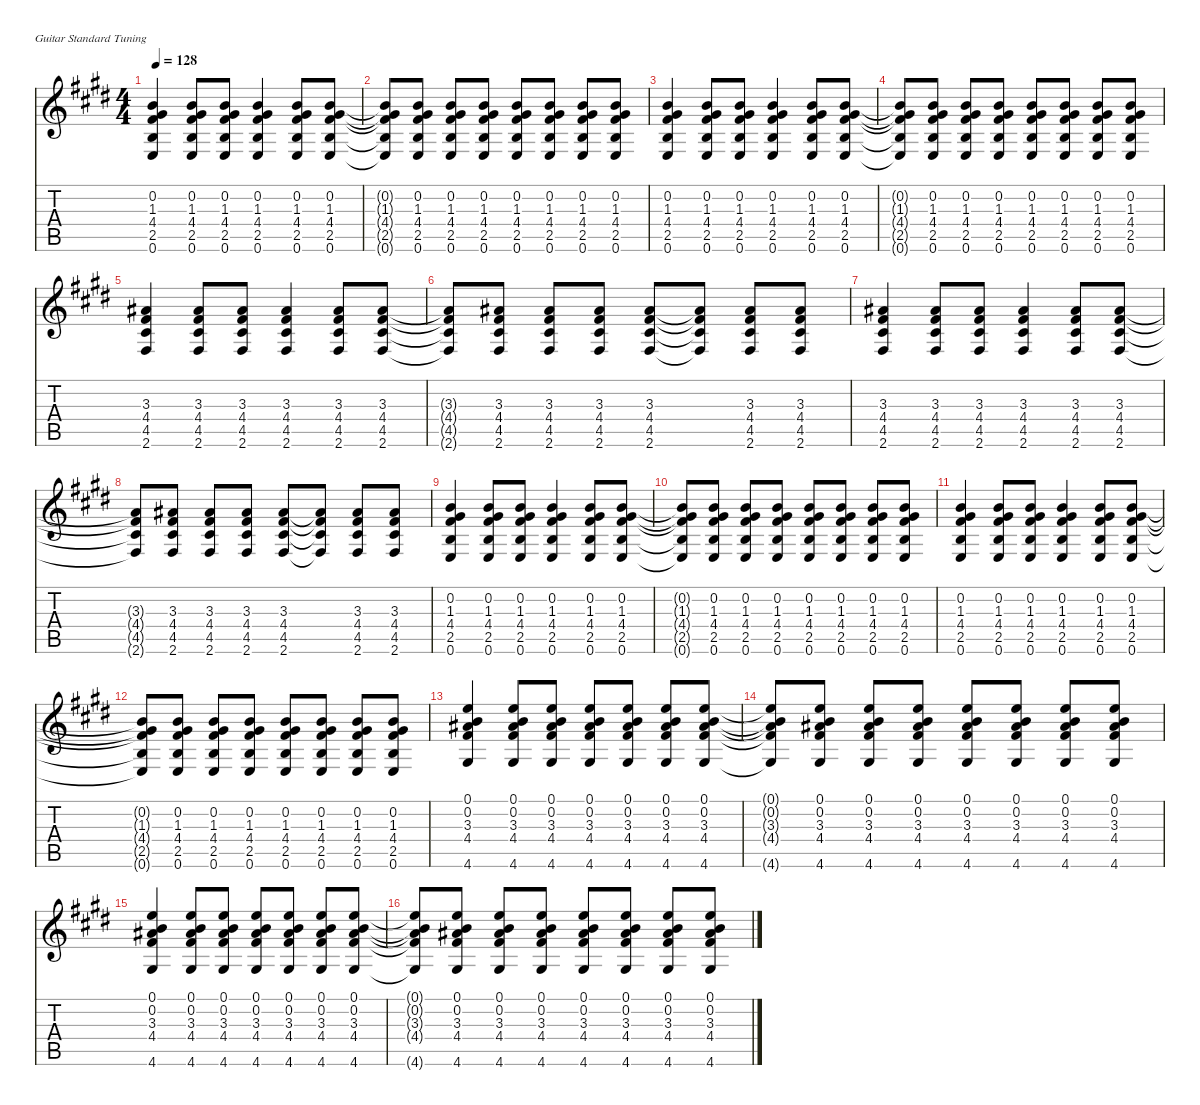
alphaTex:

\defaultSystemsLayout 4
\hideDynamics
\bracketExtendMode nobrackets
\singleTrackTrackNamePolicy hidden
\otherSystemsTrackNameOrientation horizontal
\track ("Acoustic Guitar" "s.guit.") {defaultSystemsLayout 8 instrument acousticguitarsteel}
\staff {score tabs}
\tuning (E4 B3 G3 D3 A2 E2)
\ts (4 4)
\tempo 128
\clef g2
\ks e
(0.2{acc forcenatural} 1.3{acc #} 4.4{acc #} 2.5{acc forcenatural} 0.6{acc forcenatural}).4{dy f beam Up} (0.2{acc forcenatural} 1.3{acc #} 4.4{acc #} 2.5{acc forcenatural} 0.6{acc forcenatural}).8{beam Up} (0.2{acc forcenatural} 1.3{acc #} 4.4{acc #} 2.5{acc forcenatural} 0.6{acc forcenatural}).8{beam Up} (0.2{acc forcenatural} 1.3{acc #} 4.4{acc #} 2.5{acc forcenatural} 0.6{acc forcenatural}).4{beam Up} (0.2{acc forcenatural} 1.3{acc #} 4.4{acc #} 2.5{acc forcenatural} 0.6{acc forcenatural}).8{beam Up} (0.2{acc forcenatural} 1.3{acc #} 4.4{acc #} 2.5{acc forcenatural} 0.6{acc forcenatural}).8{beam Up} |
(0.2{t acc forcenatural} 1.3{t acc #} 4.4{t acc #} 2.5{t acc forcenatural} 0.6{t acc forcenatural}).8{beam Up} (0.2{acc forcenatural} 1.3{acc #} 4.4{acc #} 2.5{acc forcenatural} 0.6{acc forcenatural}).8{beam Up} (0.2{acc forcenatural} 1.3{acc #} 4.4{acc #} 2.5{acc forcenatural} 0.6{acc forcenatural}).8{beam Up} (0.2{acc forcenatural} 1.3{acc #} 4.4{acc #} 2.5{acc forcenatural} 0.6{acc forcenatural}).8{beam Up} (0.2{acc forcenatural} 1.3{acc #} 4.4{acc #} 2.5{acc forcenatural} 0.6{acc forcenatural}).8{beam Up} (0.2{acc forcenatural} 1.3{acc #} 4.4{acc #} 2.5{acc forcenatural} 0.6{acc forcenatural}).8{beam Up} (0.2{acc forcenatural} 1.3{acc #} 4.4{acc #} 2.5{acc forcenatural} 0.6{acc forcenatural}).8{beam Up} (0.2{acc forcenatural} 1.3{acc #} 4.4{acc #} 2.5{acc forcenatural} 0.6{acc forcenatural}).8{beam Up} |
(0.2{acc forcenatural} 1.3{acc #} 4.4{acc #} 2.5{acc forcenatural} 0.6{acc forcenatural}).4{beam Up} (0.2{acc forcenatural} 1.3{acc #} 4.4{acc #} 2.5{acc forcenatural} 0.6{acc forcenatural}).8{beam Up} (0.2{acc forcenatural} 1.3{acc #} 4.4{acc #} 2.5{acc forcenatural} 0.6{acc forcenatural}).8{beam Up} (0.2{acc forcenatural} 1.3{acc #} 4.4{acc #} 2.5{acc forcenatural} 0.6{acc forcenatural}).4{beam Up} (0.2{acc forcenatural} 1.3{acc #} 4.4{acc #} 2.5{acc forcenatural} 0.6{acc forcenatural}).8{beam Up} (0.2{acc forcenatural} 1.3{acc #} 4.4{acc #} 2.5{acc forcenatural} 0.6{acc forcenatural}).8{beam Up} |
(0.2{t acc forcenatural} 1.3{t acc #} 4.4{t acc #} 2.5{t acc forcenatural} 0.6{t acc forcenatural}).8{beam Up} (0.2{acc forcenatural} 1.3{acc #} 4.4{acc #} 2.5{acc forcenatural} 0.6{acc forcenatural}).8{beam Up} (0.2{acc forcenatural} 1.3{acc #} 4.4{acc #} 2.5{acc forcenatural} 0.6{acc forcenatural}).8{beam Up} (0.2{acc forcenatural} 1.3{acc #} 4.4{acc #} 2.5{acc forcenatural} 0.6{acc forcenatural}).8{beam Up} (0.2{acc forcenatural} 1.3{acc #} 4.4{acc #} 2.5{acc forcenatural} 0.6{acc forcenatural}).8{beam Up} (0.2{acc forcenatural} 1.3{acc #} 4.4{acc #} 2.5{acc forcenatural} 0.6{acc forcenatural}).8{beam Up} (0.2{acc forcenatural} 1.3{acc #} 4.4{acc #} 2.5{acc forcenatural} 0.6{acc forcenatural}).8{beam Up} (0.2{acc forcenatural} 1.3{acc #} 4.4{acc #} 2.5{acc forcenatural} 0.6{acc forcenatural}).8{beam Up} |
(3.3{acc #} 4.4{acc #} 4.5{acc #} 2.6{acc #}).4{beam Up} (3.3{acc #} 4.4{acc #} 4.5{acc #} 2.6{acc #}).8{beam Up} (3.3{acc #} 4.4{acc #} 4.5{acc #} 2.6{acc #}).8{beam Up} (3.3{acc #} 4.4{acc #} 4.5{acc #} 2.6{acc #}).4{beam Up} (3.3{acc #} 4.4{acc #} 4.5{acc #} 2.6{acc #}).8{beam Up} (3.3{acc #} 4.4{acc #} 4.5{acc #} 2.6{acc #}).8{beam Up} |
(3.3{t acc #} 4.4{t acc #} 4.5{t acc #} 2.6{t acc #}).8{beam Up} (3.3{acc #} 4.4{acc #} 4.5{acc #} 2.6{acc #}).8{beam Up} (3.3{acc #} 4.4{acc #} 4.5{acc #} 2.6{acc #}).8{beam Up} (3.3{acc #} 4.4{acc #} 4.5{acc #} 2.6{acc #}).8{beam Up} (3.3{acc #} 4.4{acc #} 4.5{acc #} 2.6{acc #}).8{beam Up} (3.3{t acc #} 4.4{t acc #} 4.5{t acc #} 2.6{t acc #}).8{beam Up} (3.3{acc #} 4.4{acc #} 4.5{acc #} 2.6{acc #}).8{beam Up} (3.3{acc #} 4.4{acc #} 4.5{acc #} 2.6{acc #}).8{beam Up} |
(3.3{acc #} 4.4{acc #} 4.5{acc #} 2.6{acc #}).4{beam Up} (3.3{acc #} 4.4{acc #} 4.5{acc #} 2.6{acc #}).8{beam Up} (3.3{acc #} 4.4{acc #} 4.5{acc #} 2.6{acc #}).8{beam Up} (3.3{acc #} 4.4{acc #} 4.5{acc #} 2.6{acc #}).4{beam Up} (3.3{acc #} 4.4{acc #} 4.5{acc #} 2.6{acc #}).8{beam Up} (3.3{acc #} 4.4{acc #} 4.5{acc #} 2.6{acc #}).8{beam Up} |
(3.3{t acc #} 4.4{t acc #} 4.5{t acc #} 2.6{t acc #}).8{beam Up} (3.3{acc #} 4.4{acc #} 4.5{acc #} 2.6{acc #}).8{beam Up} (3.3{acc #} 4.4{acc #} 4.5{acc #} 2.6{acc #}).8{beam Up} (3.3{acc #} 4.4{acc #} 4.5{acc #} 2.6{acc #}).8{beam Up} (3.3{acc #} 4.4{acc #} 4.5{acc #} 2.6{acc #}).8{beam Up} (3.3{t acc #} 4.4{t acc #} 4.5{t acc #} 2.6{t acc #}).8{beam Up} (3.3{acc #} 4.4{acc #} 4.5{acc #} 2.6{acc #}).8{beam Up} (3.3{acc #} 4.4{acc #} 4.5{acc #} 2.6{acc #}).8{beam Up} |
(0.2{acc forcenatural} 1.3{acc #} 4.4{acc #} 2.5{acc forcenatural} 0.6{acc forcenatural}).4{beam Up} (0.2{acc forcenatural} 1.3{acc #} 4.4{acc #} 2.5{acc forcenatural} 0.6{acc forcenatural}).8{beam Up} (0.2{acc forcenatural} 1.3{acc #} 4.4{acc #} 2.5{acc forcenatural} 0.6{acc forcenatural}).8{beam Up} (0.2{acc forcenatural} 1.3{acc #} 4.4{acc #} 2.5{acc forcenatural} 0.6{acc forcenatural}).4{beam Up} (0.2{acc forcenatural} 1.3{acc #} 4.4{acc #} 2.5{acc forcenatural} 0.6{acc forcenatural}).8{beam Up} (0.2{acc forcenatural} 1.3{acc #} 4.4{acc #} 2.5{acc forcenatural} 0.6{acc forcenatural}).8{beam Up} |
(0.2{t acc forcenatural} 1.3{t acc #} 4.4{t acc #} 2.5{t acc forcenatural} 0.6{t acc forcenatural}).8{beam Up} (0.2{acc forcenatural} 1.3{acc #} 4.4{acc #} 2.5{acc forcenatural} 0.6{acc forcenatural}).8{beam Up} (0.2{acc forcenatural} 1.3{acc #} 4.4{acc #} 2.5{acc forcenatural} 0.6{acc forcenatural}).8{beam Up} (0.2{acc forcenatural} 1.3{acc #} 4.4{acc #} 2.5{acc forcenatural} 0.6{acc forcenatural}).8{beam Up} (0.2{acc forcenatural} 1.3{acc #} 4.4{acc #} 2.5{acc forcenatural} 0.6{acc forcenatural}).8{beam Up} (0.2{acc forcenatural} 1.3{acc #} 4.4{acc #} 2.5{acc forcenatural} 0.6{acc forcenatural}).8{beam Up} (0.2{acc forcenatural} 1.3{acc #} 4.4{acc #} 2.5{acc forcenatural} 0.6{acc forcenatural}).8{beam Up} (0.2{acc forcenatural} 1.3{acc #} 4.4{acc #} 2.5{acc forcenatural} 0.6{acc forcenatural}).8{beam Up} |
(0.2{acc forcenatural} 1.3{acc #} 4.4{acc #} 2.5{acc forcenatural} 0.6{acc forcenatural}).4{beam Up} (0.2{acc forcenatural} 1.3{acc #} 4.4{acc #} 2.5{acc forcenatural} 0.6{acc forcenatural}).8{beam Up} (0.2{acc forcenatural} 1.3{acc #} 4.4{acc #} 2.5{acc forcenatural} 0.6{acc forcenatural}).8{beam Up} (0.2{acc forcenatural} 1.3{acc #} 4.4{acc #} 2.5{acc forcenatural} 0.6{acc forcenatural}).4{beam Up} (0.2{acc forcenatural} 1.3{acc #} 4.4{acc #} 2.5{acc forcenatural} 0.6{acc forcenatural}).8{beam Up} (0.2{acc forcenatural} 1.3{acc #} 4.4{acc #} 2.5{acc forcenatural} 0.6{acc forcenatural}).8{beam Up} |
(0.2{t acc forcenatural} 1.3{t acc #} 4.4{t acc #} 2.5{t acc forcenatural} 0.6{t acc forcenatural}).8{beam Up} (0.2{acc forcenatural} 1.3{acc #} 4.4{acc #} 2.5{acc forcenatural} 0.6{acc forcenatural}).8{beam Up} (0.2{acc forcenatural} 1.3{acc #} 4.4{acc #} 2.5{acc forcenatural} 0.6{acc forcenatural}).8{beam Up} (0.2{acc forcenatural} 1.3{acc #} 4.4{acc #} 2.5{acc forcenatural} 0.6{acc forcenatural}).8{beam Up} (0.2{acc forcenatural} 1.3{acc #} 4.4{acc #} 2.5{acc forcenatural} 0.6{acc forcenatural}).8{beam Up} (0.2{acc forcenatural} 1.3{acc #} 4.4{acc #} 2.5{acc forcenatural} 0.6{acc forcenatural}).8{beam Up} (0.2{acc forcenatural} 1.3{acc #} 4.4{acc #} 2.5{acc forcenatural} 0.6{acc forcenatural}).8{beam Up} (0.2{acc forcenatural} 1.3{acc #} 4.4{acc #} 2.5{acc forcenatural} 0.6{acc forcenatural}).8{beam Up} |
(0.1{acc forcenatural} 0.2{acc forcenatural} 3.3{acc #} 4.4{acc #} 4.6{acc #}).4{beam Up} (0.1{acc forcenatural} 0.2{acc forcenatural} 3.3{acc #} 4.4{acc #} 4.6{acc #}).8{beam Up} (0.1{acc forcenatural} 0.2{acc forcenatural} 3.3{acc #} 4.4{acc #} 4.6{acc #}).8{beam Up} (0.1{acc forcenatural} 0.2{acc forcenatural} 3.3{acc #} 4.4{acc #} 4.6{acc #}).8{beam Up} (0.1{acc forcenatural} 0.2{acc forcenatural} 3.3{acc #} 4.4{acc #} 4.6{acc #}).8{beam Up} (0.1{acc forcenatural} 0.2{acc forcenatural} 3.3{acc #} 4.4{acc #} 4.6{acc #}).8{beam Up} (0.1{acc forcenatural} 0.2{acc forcenatural} 3.3{acc #} 4.4{acc #} 4.6{acc #}).8{beam Up} |
(0.1{t acc forcenatural} 0.2{t acc forcenatural} 3.3{t acc #} 4.4{t acc #} 4.6{t acc #}).8{beam Up} (0.1{acc forcenatural} 0.2{acc forcenatural} 3.3{acc #} 4.4{acc #} 4.6{acc #}).8{beam Up} (0.1{acc forcenatural} 0.2{acc forcenatural} 3.3{acc #} 4.4{acc #} 4.6{acc #}).8{beam Up} (0.1{acc forcenatural} 0.2{acc forcenatural} 3.3{acc #} 4.4{acc #} 4.6{acc #}).8{beam Up} (0.1{acc forcenatural} 0.2{acc forcenatural} 3.3{acc #} 4.4{acc #} 4.6{acc #}).8{beam Up} (0.1{acc forcenatural} 0.2{acc forcenatural} 3.3{acc #} 4.4{acc #} 4.6{acc #}).8{beam Up} (0.1{acc forcenatural} 0.2{acc forcenatural} 3.3{acc #} 4.4{acc #} 4.6{acc #}).8{beam Up} (0.1{acc forcenatural} 0.2{acc forcenatural} 3.3{acc #} 4.4{acc #} 4.6{acc #}).8{beam Up} |
(0.1{acc forcenatural} 0.2{acc forcenatural} 3.3{acc #} 4.4{acc #} 4.6{acc #}).4{beam Up} (0.1{acc forcenatural} 0.2{acc forcenatural} 3.3{acc #} 4.4{acc #} 4.6{acc #}).8{beam Up} (0.1{acc forcenatural} 0.2{acc forcenatural} 3.3{acc #} 4.4{acc #} 4.6{acc #}).8{beam Up} (0.1{acc forcenatural} 0.2{acc forcenatural} 3.3{acc #} 4.4{acc #} 4.6{acc #}).8{beam Up} (0.1{acc forcenatural} 0.2{acc forcenatural} 3.3{acc #} 4.4{acc #} 4.6{acc #}).8{beam Up} (0.1{acc forcenatural} 0.2{acc forcenatural} 3.3{acc #} 4.4{acc #} 4.6{acc #}).8{beam Up} (0.1{acc forcenatural} 0.2{acc forcenatural} 3.3{acc #} 4.4{acc #} 4.6{acc #}).8{beam Up} |
(0.1{t acc forcenatural} 0.2{t acc forcenatural} 3.3{t acc #} 4.4{t acc #} 4.6{t acc #}).8{beam Up} (0.1{acc forcenatural} 0.2{acc forcenatural} 3.3{acc #} 4.4{acc #} 4.6{acc #}).8{beam Up} (0.1{acc forcenatural} 0.2{acc forcenatural} 3.3{acc #} 4.4{acc #} 4.6{acc #}).8{beam Up} (0.1{acc forcenatural} 0.2{acc forcenatural} 3.3{acc #} 4.4{acc #} 4.6{acc #}).8{beam Up} (0.1{acc forcenatural} 0.2{acc forcenatural} 3.3{acc #} 4.4{acc #} 4.6{acc #}).8{beam Up} (0.1{acc forcenatural} 0.2{acc forcenatural} 3.3{acc #} 4.4{acc #} 4.6{acc #}).8{beam Up} (0.1{acc forcenatural} 0.2{acc forcenatural} 3.3{acc #} 4.4{acc #} 4.6{acc #}).8{beam Up} (0.1{acc forcenatural} 0.2{acc forcenatural} 3.3{acc #} 4.4{acc #} 4.6{acc #}).8{beam Up}
